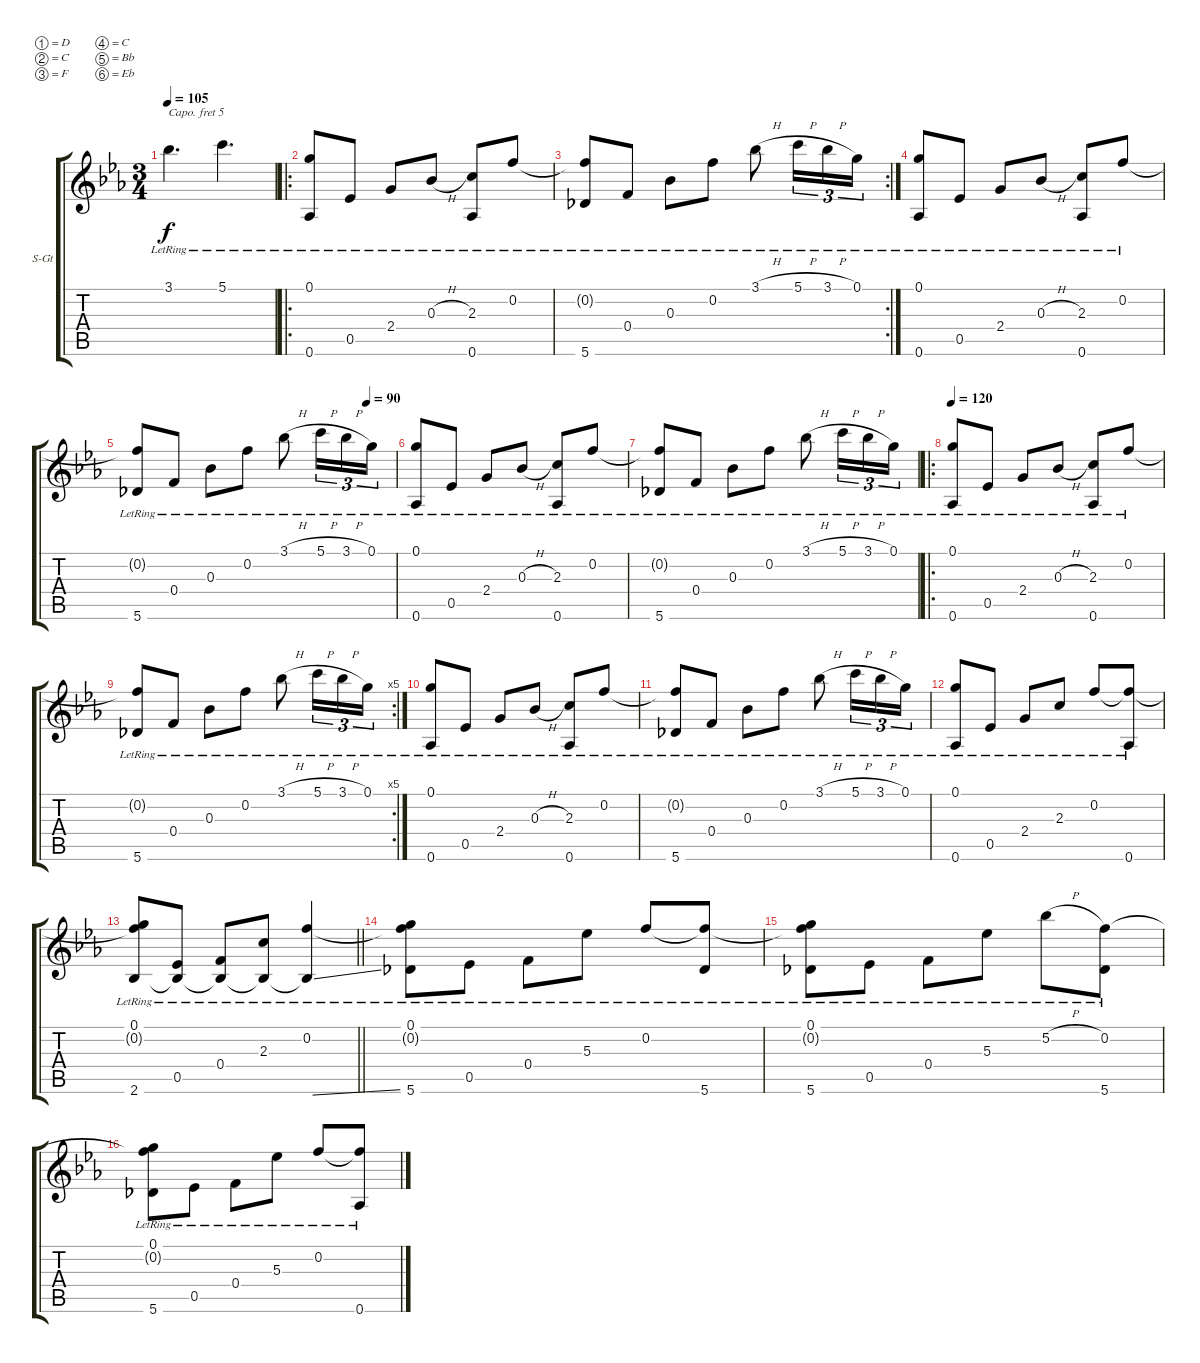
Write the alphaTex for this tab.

\bracketExtendMode groupsimilarinstruments
\firstSystemTrackNameOrientation horizontal
\otherSystemsTrackNameOrientation horizontal
\track ("Steel String Acoustic Guitar" "S-Gt") {instrument acousticguitarsteel}
\staff {score tabs}
\capo 5
\tuning (D4 C4 F3 C3 Bb2 Eb2)
\ts (3 4)
\beaming (8 2 2 2 2)
\tempo 105
\clef g2
\ks eb
3.1{lr}.4{d dy f instrument acousticguitarsteel} 5.1{lr}.4{d} |
\ro
(0.1{lr} 0.6{lr}).8 0.5{lr}.8 2.4{lr}.8 0.3{h lr}.8 (2.3{lr} 0.6{lr}).8 0.2{lr}.8 |
\rc 2
(0.2{lr t} 5.6{lr}).8 0.4{lr}.8 0.3{lr}.8 0.2{lr}.8 3.1{h lr}.8 5.1{h lr}.16{tu (3 2)} 3.1{h lr}.16{tu (3 2)} 0.1{lr}.16{tu (3 2)} |
(0.1{lr} 0.6{lr}).8 0.5{lr}.8 2.4{lr}.8 0.3{h lr}.8 (2.3{lr} 0.6{lr}).8 0.2{lr}.8 |
\tempo (90 0.888889)
(0.2{lr t} 5.6{lr}).8 0.4{lr}.8 0.3{lr}.8 0.2{lr}.8 3.1{h lr}.8 5.1{h lr}.16{tu (3 2)} 3.1{h lr}.16{tu (3 2)} 0.1{lr}.16{tu (3 2)} |
(0.1{lr} 0.6{lr}).8 0.5{lr}.8 2.4{lr}.8 0.3{h lr}.8 (2.3{lr} 0.6{lr}).8 0.2{lr}.8 |
(0.2{lr t} 5.6{lr}).8 0.4{lr}.8 0.3{lr}.8 0.2{lr}.8 3.1{h lr}.8 5.1{h lr}.16{tu (3 2)} 3.1{h lr}.16{tu (3 2)} 0.1{lr}.16{tu (3 2)} |
\ro
\tempo 120
(0.1{lr} 0.6{lr}).8 0.5{lr}.8 2.4{lr}.8 0.3{h lr}.8 (2.3{lr} 0.6{lr}).8 0.2{lr}.8 |
\rc 5
(0.2{lr t} 5.6{lr}).8 0.4{lr}.8 0.3{lr}.8 0.2{lr}.8 3.1{h lr}.8 5.1{h lr}.16{tu (3 2)} 3.1{h lr}.16{tu (3 2)} 0.1{lr}.16{tu (3 2)} |
(0.1{lr} 0.6{lr}).8 0.5{lr}.8 2.4{lr}.8 0.3{h lr}.8 (2.3{lr} 0.6{lr}).8 0.2{lr}.8 |
(0.2{lr t} 5.6{lr}).8 0.4{lr}.8 0.3{lr}.8 0.2{lr}.8 3.1{h lr}.8 5.1{h lr}.16{tu (3 2)} 3.1{h lr}.16{tu (3 2)} 0.1{lr}.16{tu (3 2)} |
(0.1{lr} 0.6{lr}).8 0.5{lr}.8 2.4{lr}.8 2.3{lr}.8 0.2{lr}.8 (0.2{lr t} 0.6{lr}).8 |
\barLineRight lightlight
(0.1{lr} 0.2{lr t} 2.6{lr}).8 (0.5{lr} 2.6{lr t}).8 (0.4{lr} 2.6{lr t}).8 (2.3{lr} 2.6{lr t}).8 (0.2{lr} 2.6{ss lr t}).4 |
(0.1{lr} 0.2{lr t} 5.6{lr}).8 0.5{lr}.8 0.4{lr}.8 5.3{lr}.8 0.2{lr}.8 (0.2{lr t} 5.6{lr}).8 |
(0.1{lr} 0.2{lr t} 5.6{lr}).8 0.5{lr}.8 0.4{lr}.8 5.3{lr}.8 5.2{h lr}.8 (0.2{lr} 5.6{lr}).8 |
(0.1{lr} 0.2{lr t} 5.6{lr}).8 0.5{lr}.8 0.4{lr}.8 5.3{lr}.8 0.2{lr}.8 (0.2{lr t} 0.6{lr}).8
